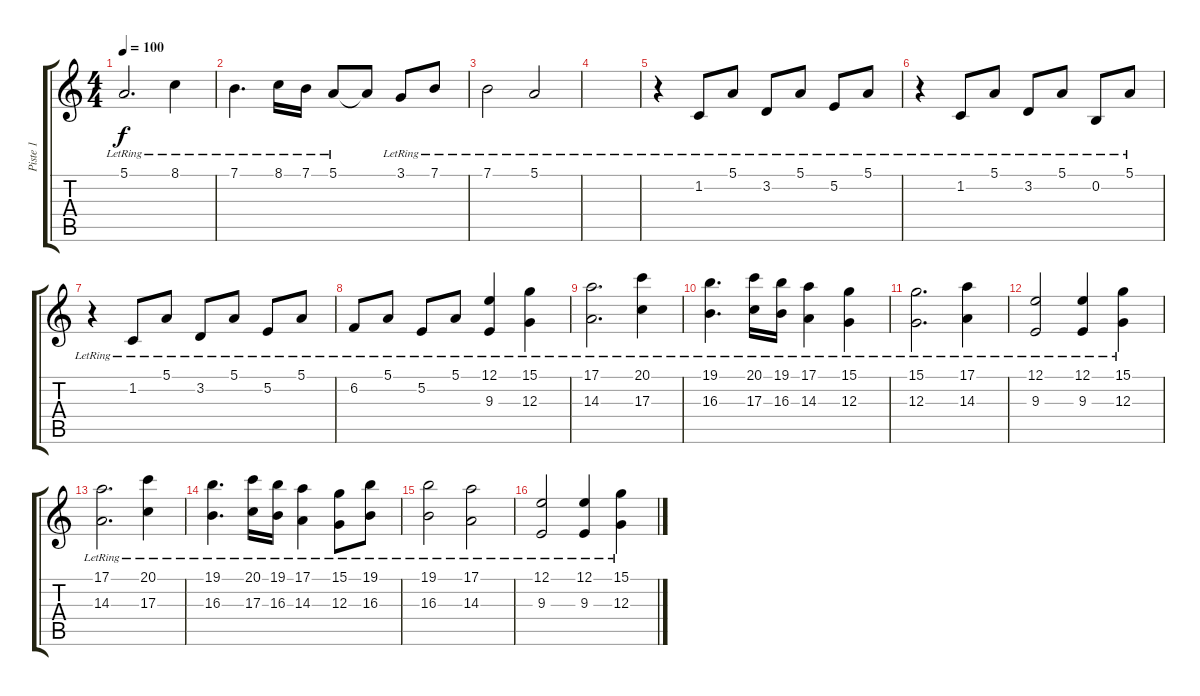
\track ("Piste 1" "Piste 1") {instrument acousticgrandpiano}
\staff {score tabs}
\tuning (E4 B3 G3 D3 A2 E2) {hide}
\ts (4 4)
\tempo 100
\clef g2
\ks c
5.1{lr}.2{d dy f} 8.1{lr}.4 |
7.1{lr}.4{d} 8.1{lr}.16 7.1{lr}.16 5.1{lr}.8 5.1{t}.8 3.1{lr}.8 7.1{lr}.8 |
7.1{lr}.2 5.1{lr}.2 |
|
r.4 1.2{lr}.8 5.1{lr}.8 3.2{lr}.8 5.1{lr}.8 5.2{lr}.8 5.1{lr}.8 |
r.4 1.2{lr}.8 5.1{lr}.8 3.2{lr}.8 5.1{lr}.8 0.2{lr}.8 5.1{lr}.8 |
r.4 1.2{lr}.8 5.1{lr}.8 3.2{lr}.8 5.1{lr}.8 5.2{lr}.8 5.1{lr}.8 |
6.2{lr}.8 5.1{lr}.8 5.2{lr}.8 5.1{lr}.8 (12.1{lr} 9.3{lr}).4 (15.1{lr} 12.3{lr}).4 |
(17.1{lr} 14.3{lr}).2{d} (20.1{lr} 17.3{lr}).4 |
(19.1{lr} 16.3{lr}).4{d} (20.1{lr} 17.3{lr}).16 (19.1{lr} 16.3{lr}).16 (17.1{lr} 14.3{lr}).4 (15.1{lr} 12.3{lr}).4 |
(15.1{lr} 12.3{lr}).2{d} (17.1{lr} 14.3{lr}).4 |
(12.1{lr} 9.3{lr}).2 (12.1{lr} 9.3{lr}).4 (15.1{lr} 12.3{lr}).4 |
(17.1{lr} 14.3{lr}).2{d} (20.1{lr} 17.3{lr}).4 |
(19.1{lr} 16.3{lr}).4{d} (20.1{lr} 17.3{lr}).16 (19.1{lr} 16.3{lr}).16 (17.1{lr} 14.3{lr}).4 (15.1{lr} 12.3{lr}).8 (19.1{lr} 16.3{lr}).8 |
(19.1{lr} 16.3{lr}).2 (17.1{lr} 14.3{lr}).2 |
(12.1{lr} 9.3{lr}).2 (12.1{lr} 9.3{lr}).4 (15.1{lr} 12.3{lr}).4
